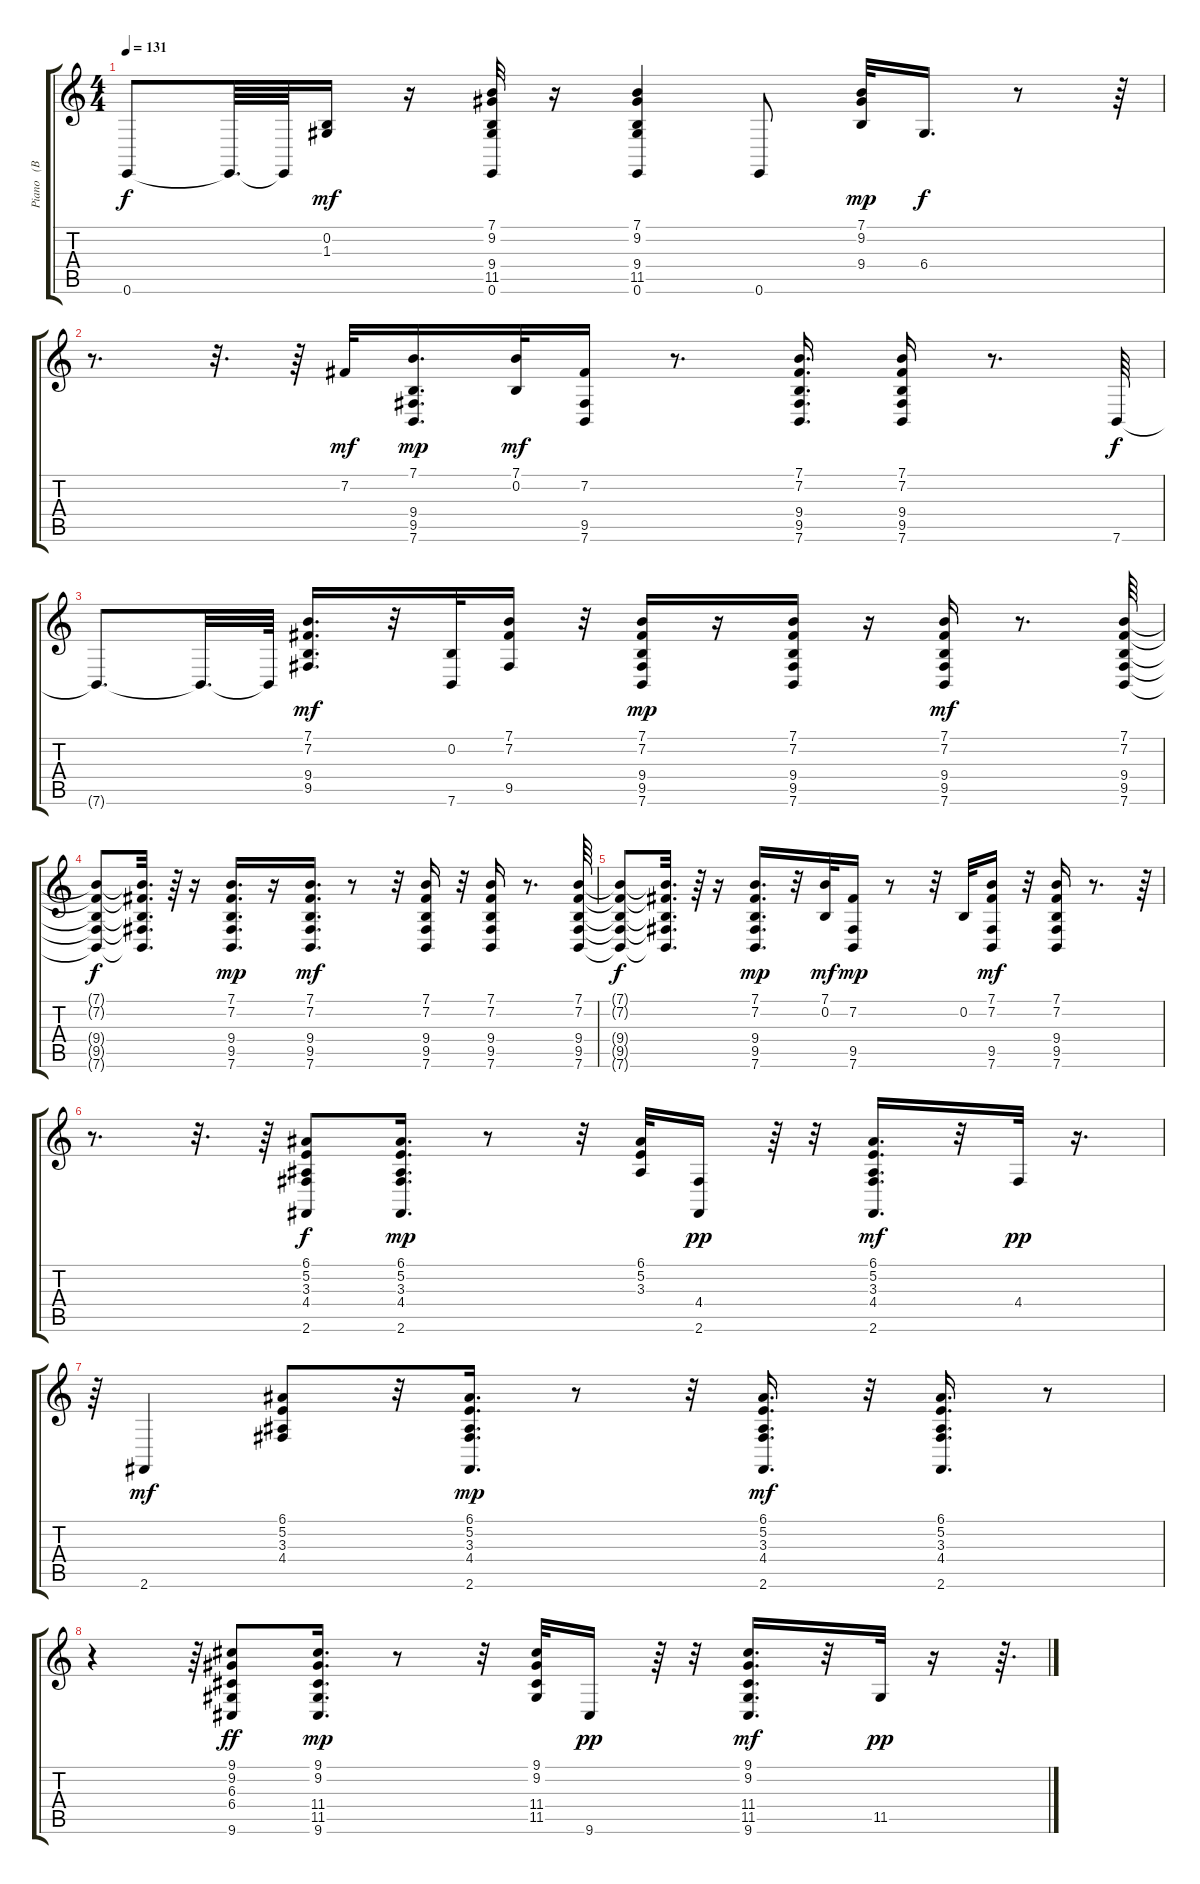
\track ("Piano   (BB)" "Piano   (B") {instrument acousticgrandpiano}
\staff {score tabs}
\tuning (E4 B3 G3 D3 A2 E2) {hide}
\ts (4 4)
\tempo 131
\clef g2
\ks c
0.6{t}.8{dy f} 0.6{t}.64{d} 0.6{t}.64 (0.2 1.3).16{dy mf} r.16 (7.1 9.2 9.4 11.5 0.6).32 r.16 (7.1 9.2 9.4 11.5 0.6).4 0.6.8 (7.1 9.2 9.4).32{dy mp} 6.4.16{d dy f} r.8 r.64 |
r.8{d} r.32{d} r.64 7.2.32{dy mf} (7.1 9.4 9.5 7.6).16{d dy mp} (7.1 0.2).32{dy mf} (7.2 9.5 7.6).16 r.8{d} (7.1 7.2 9.4 9.5 7.6).16{d} (7.1 7.2 9.4 9.5 7.6).16 r.8{d} 7.6.64{dy f} |
7.6{t}.8{d} 7.6{t}.32{d} 7.6{t}.64 (7.1 7.2 9.4 9.5).16{d dy mf} r.32 (0.2 7.6).32 (7.1 7.2 9.5).16 r.32 (7.1 7.2 9.4 9.5 7.6).16{dy mp} r.16 (7.1 7.2 9.4 9.5 7.6).16 r.16 (7.1 7.2 9.4 9.5 7.6).16{dy mf} r.8{d} (7.1 7.2 9.4 9.5 7.6).64 |
(7.1{t} 7.2{t} 9.4{t} 9.5{t} 7.6{t}).8{dy f} (7.1{t} 7.2{t} 9.4{t} 9.5{t} 7.6{t}).32{d} r.64 r.16 (7.1 7.2 9.4 9.5 7.6).16{d dy mp} r.16 (7.1 7.2 9.4 9.5 7.6).16{d dy mf} r.8 r.32 (7.1 7.2 9.4 9.5 7.6).16 r.32 (7.1 7.2 9.4 9.5 7.6).16 r.8{d} (7.1 7.2 9.4 9.5 7.6).64 |
(7.1{t} 7.2{t} 9.4{t} 9.5{t} 7.6{t}).8{dy f} (7.1{t} 7.2{t} 9.4{t} 9.5{t} 7.6{t}).32{d} r.64 r.16 (7.1 7.2 9.4 9.5 7.6).16{d dy mp} r.32 (7.1 0.2).32{dy mf} (7.2 9.5 7.6).16{dy mp} r.8 r.32 0.2.32 (7.1 7.2 9.5 7.6).16{dy mf} r.32 (7.1 7.2 9.4 9.5 7.6).16 r.8{d} r.64 |
r.8{d} r.32{d} r.64 (6.1 5.2 3.3 4.4 2.6).8{dy f} (6.1 5.2 3.3 4.4 2.6).16{d dy mp} r.8 r.32 (6.1 5.2 3.3).32 (4.4 2.6).16{dy pp} r.64 r.32 (6.1 5.2 3.3 4.4 2.6).16{d dy mf} r.32 4.4.32{dy pp} r.16{d} |
r.64 2.6.4{dy mf} (6.1 5.2 3.3 4.4).8 r.32 (6.1 5.2 3.3 4.4 2.6).16{d dy mp} r.8 r.32 (6.1 5.2 3.3 4.4 2.6).16{d dy mf} r.32 (6.1 5.2 3.3 4.4 2.6).16{d} r.8 |
r.4 r.64 (9.1 9.2 6.3 6.4 9.6).8{dy ff} (9.1 9.2 11.4 11.5 9.6).16{d dy mp} r.8 r.32 (9.1 9.2 11.4 11.5).32 9.6.16{dy pp} r.64 r.32 (9.1 9.2 11.4 11.5 9.6).16{d dy mf} r.32 11.5.32{dy pp} r.16 r.64{d}
